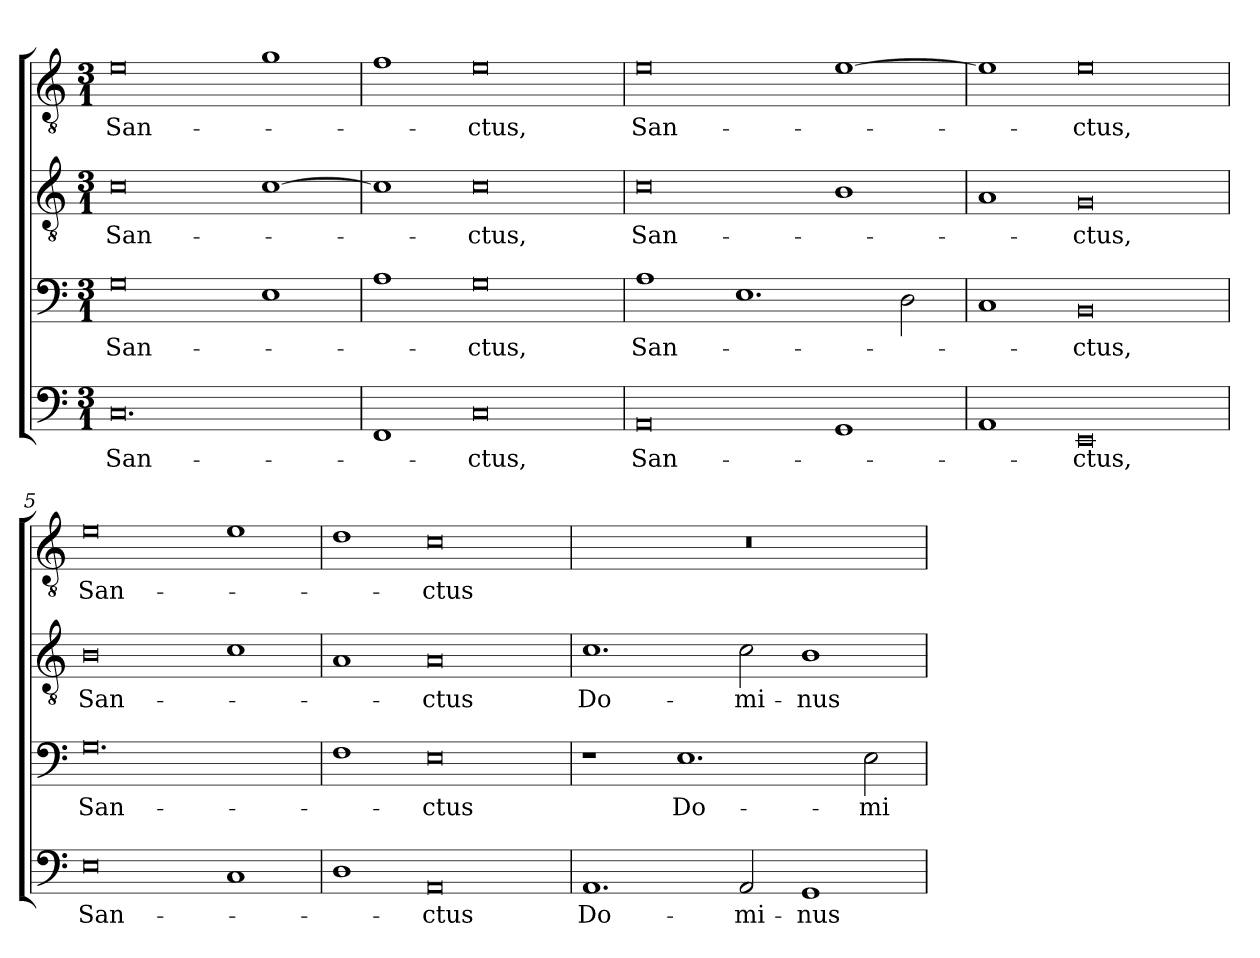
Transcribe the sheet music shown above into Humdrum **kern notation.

**kern	**text	**kern	**text	**kern	**text	**kern	**text
*part4	*part4	*part3	*part3	*part2	*part2	*part1	*part1
*staff4	*staff4	*staff3	*staff3	*staff2	*staff2	*staff1	*staff1
*clefF4	*	*clefF4	*	*clefGv2	*	*clefGv2	*
*k[]	*	*k[]	*	*k[]	*	*k[]	*
*C:	*	*C:	*	*C:	*	*C:	*
*M3/1	*	*M3/1	*	*M3/1	*	*M3/1	*
=1	=1	=1	=1	=1	=1	=1	=1
!	!LO:LY:b	!	!LO:LY:b	!	!LO:LY:b	!	!LO:LY:b
0.C	San-	0G	San-	0c	San-	0e	San-
.	.	1E	.	[1c	.	1g	.
=2	=2	=2	=2	=2	=2	=2	=2
1FF	.	1A	.	1c]	.	1f	.
!	!LO:LY:b	!	!LO:LY:b	!	!LO:LY:b	!	!LO:LY:b
0C	-ctus,	0G	-ctus,	0c	-ctus,	0e	-ctus,
=3	=3	=3	=3	=3	=3	=3	=3
!	!LO:LY:b	!	!LO:LY:b	!	!LO:LY:b	!	!LO:LY:b
0AA	San-	1A	San-	0c	San-	0e	San-
.	.	1.E	.	.	.	.	.
1GG	.	.	.	1B	.	[1e	.
.	.	2D\	.	.	.	.	.
=4	=4	=4	=4	=4	=4	=4	=4
1AA	.	1C	.	1A	.	1e]	.
!	!LO:LY:b	!	!LO:LY:b	!	!LO:LY:b	!	!LO:LY:b
0EE	-ctus,	0BB	-ctus,	0G	-ctus,	0e	-ctus,
=5	=5	=5	=5	=5	=5	=5	=5
!	!LO:LY:b	!	!LO:LY:b	!	!LO:LY:b	!	!LO:LY:b
0E	San-	0.G	San-	0B	San-	0e	San-
1C	.	.	.	1c	.	1e	.
=6	=6	=6	=6	=6	=6	=6	=6
1D	.	1F	.	1A	.	1d	.
!	!LO:LY:b	!	!LO:LY:b	!	!LO:LY:b	!	!LO:LY:b
0AA	-ctus	0E	-ctus	0A	-ctus	0c	-ctus
=7	=7	=7	=7	=7	=7	=7	=7
!	!LO:LY:b	!	!	!	!LO:LY:b	!	!
1.AA	Do-	1r	.	1.c	Do-	0.r	.
!	!	!	!LO:LY:b	!	!	!	!
.	.	1.E	Do-	.	.	.	.
!	!LO:LY:b	!	!	!	!LO:LY:b	!	!
2AA/	-mi-	.	.	2c\	-mi-	.	.
!	!LO:LY:b	!	!	!	!LO:LY:b	!	!
1GG	-nus	.	.	1B	-nus	.	.
!	!	!	!LO:LY:b	!	!	!	!
.	.	2E\	-mi-	.	.	.	.
=	=	=	=	=	=	=	=
*-	*-	*-	*-	*-	*-	*-	*-
